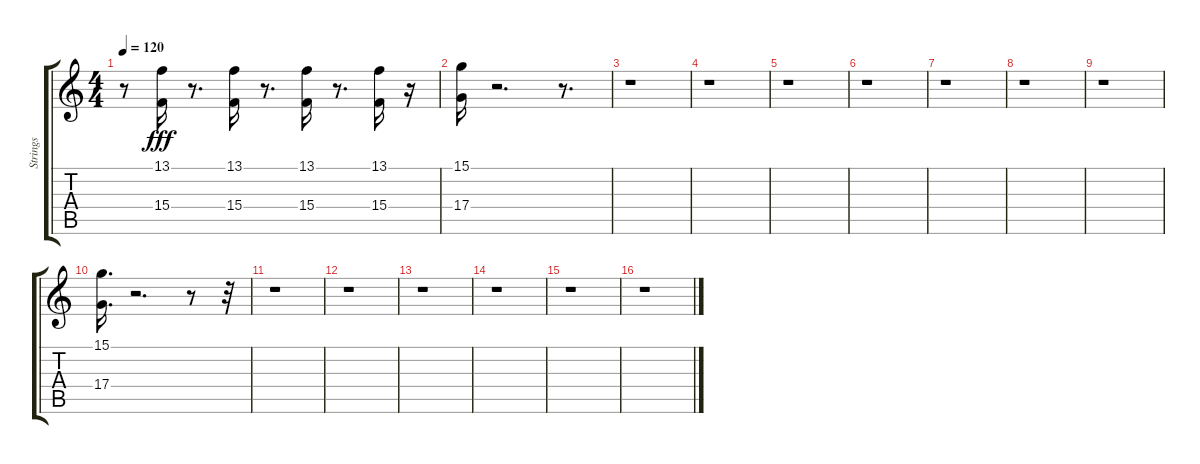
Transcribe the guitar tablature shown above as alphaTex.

\track ("Strings" "Strings") {instrument stringensemble1}
\staff {score tabs}
\tuning (E4 B3 G3 D3 A2 E2) {hide}
\ts (4 4)
\tempo 120
\clef g2
\ks c
r.8{dy fff} (13.1 15.4).16 r.8{d} (13.1 15.4).16 r.8{d} (13.1 15.4).16 r.8{d} (13.1 15.4).16 r.16 |
(15.1 17.4).16 r.2{d} r.8{d} |
r.1 |
r.1 |
r.1 |
r.1 |
r.1 |
r.1 |
r.1 |
(15.1 17.4).16{d} r.2{d} r.8 r.32 |
r.1 |
r.1 |
r.1 |
r.1 |
r.1 |
r.1
